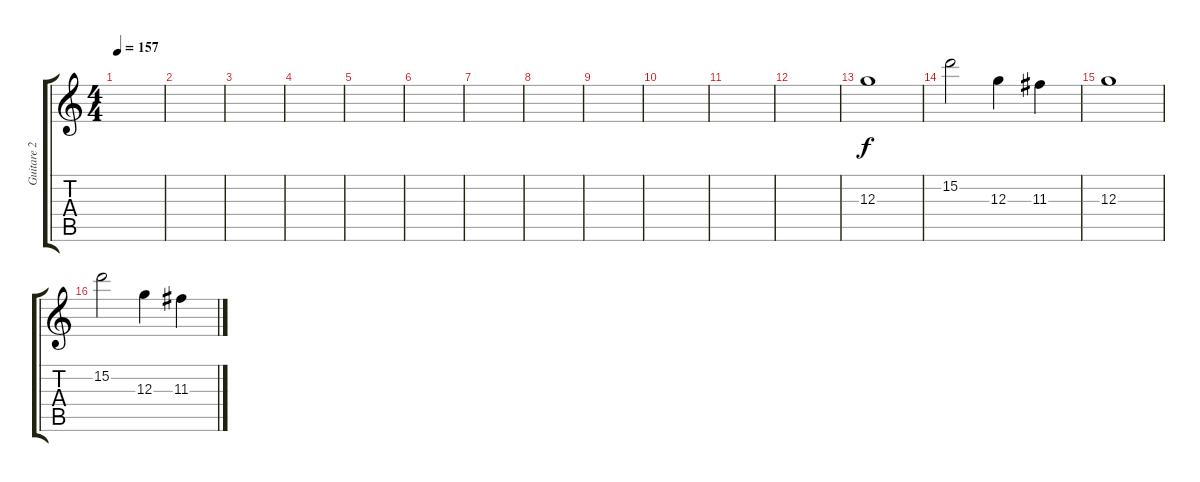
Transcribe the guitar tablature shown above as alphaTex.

\track ("Guitare 2" "Guitare 2") {instrument distortionguitar}
\staff {score tabs}
\tuning (E4 B3 G3 D3 A2 E2) {hide}
\ts (4 4)
\tempo 157
\clef g2
\ks c
|
|
|
|
|
|
|
|
|
|
|
|
12.3.1 |
15.2.2 12.3.4 11.3.4 |
12.3.1 |
15.2.2 12.3.4 11.3.4
